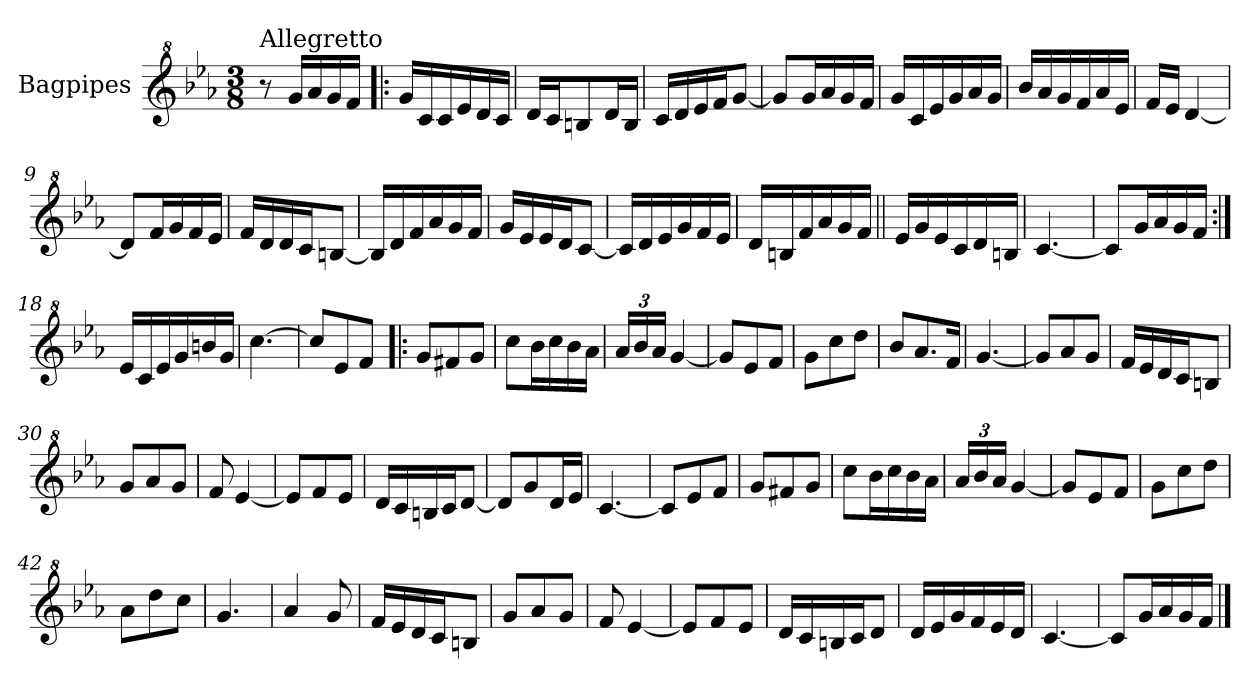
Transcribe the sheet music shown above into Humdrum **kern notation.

**kern
*part1
*staff1
*I"Bagpipes
*I'Bag
*clefG^2
*k[b-e-a-]
*E-:
*M3/8
=1
!LO:TX:a:t=Allegretto
8r
16gg/LL
16aa-/
16gg/
16ff/JJ
=2!|:
16gg/LL
16cc/
16cc/
16ee-/
16dd/
16cc/JJ
=3
16dd/LL
16cc/J
8bn/
16dd/L
16b/JJ
=4
16cc/LL
16dd/
16ee-/
16ff/J
[8gg/J
=5
8gg/L]
16gg/L
16aa-/
16gg/
16ff/JJ
=6
16gg/LL
16cc/
16ee-/
16gg/
16aa-/
16gg/JJ
=7
16bb-/LL
16aa-/
16gg/
16ff/
16aa-/
16ee-/JJ
=8
16ff/LL
16ee-/JJ
[4dd/
!!LO:LB:g=z
=9
8dd/L]
16ff/L
16gg/
16ff/
16ee-/JJ
=10
16ff/LL
16dd/
16dd/
16cc/J
[8bn/J
=11
16b/LL]
16dd/
16ff/
16aa-/
16gg/
16ff/JJ
=12
16gg/LL
16ee-/
16ee-/
16dd/J
[8cc/J
=13
16cc/LL]
16dd/
16ee-/
16gg/
16ff/
16ee-/JJ
=14
16dd/LL
16bn/
16ff/
16aa-/
16gg/
16ff/JJ
=15||
16ee-/LL
16gg/
16ee-/
16cc/
16dd/
16bn/JJ
=16
[4.cc/
!!LO:LB:g=z
=17
8cc/L]
16gg/L
16aa-/
16gg/
16ff/JJ
=18:|!
16ee-/LL
16cc/
16ee-/
16gg/
16bbn/
16gg/JJ
=19
[4.ccc\
=20
8ccc/L]
8ee-/
8ff/J
=21!|:
8gg/L
8ff#X/
8gg/J
=22
8ccc\L
16bb-\L
16ccc\
16bb-\
16aa-\JJ
=23
*Xbrackettup
24aa-/LL
24bb-/
24aa-/JJ
[4gg/
=24
8gg/L]
8ee-/
8ff/J
=25
8gg\L
8ccc\
8ddd\J
=26
8bb-/L
8.aa-/
16ff/Jk
!!LO:LB:g=z
=27
[4.gg/
=28
8gg/L]
8aa-/
8gg/J
=29
16ff/LL
16ee-/
16dd/
16cc/J
8bn/J
=30
8gg/L
8aa-/
8gg/J
=31
8ff/
[4ee-/
=32
8ee-/L]
8ff/
8ee-/J
=33
16dd/LL
16cc/
16bn/
16cc/J
[8dd/J
=34
8dd/L]
8gg/
16dd/L
16ee-/JJ
=35
[4.cc/
=36
8cc/L]
8ee-/
8ff/J
=37
8gg/L
8ff#X/
8gg/J
!!LO:LB:g=z
=38
8ccc\L
16bb-\L
16ccc\
16bb-\
16aa-\JJ
=39
24aa-/LL
24bb-/
24aa-/JJ
[4gg/
=40
8gg/L]
8ee-/
8ff/J
=41
8gg\L
8ccc\
8ddd\J
=42
8aa-\L
8ddd\
8ccc\J
=43
4.gg/
=44
4aa-/
8gg/
=45
16ff/LL
16ee-/
16dd/
16cc/J
8bn/J
=46
8gg/L
8aa-/
8gg/J
=47
8ff/
[4ee-/
=48
8ee-/L]
8ff/
8ee-/J
!!LO:LB:g=z
=49
16dd/LL
16cc/
16bn/
16cc/J
8dd/J
=50
16dd/LL
16ee-/
16gg/
16ff/
16ee-/
16dd/JJ
=51
[4.cc/
=52
8cc/L]
16gg/L
16aa-/
16gg/
16ff/JJ
==
*-
